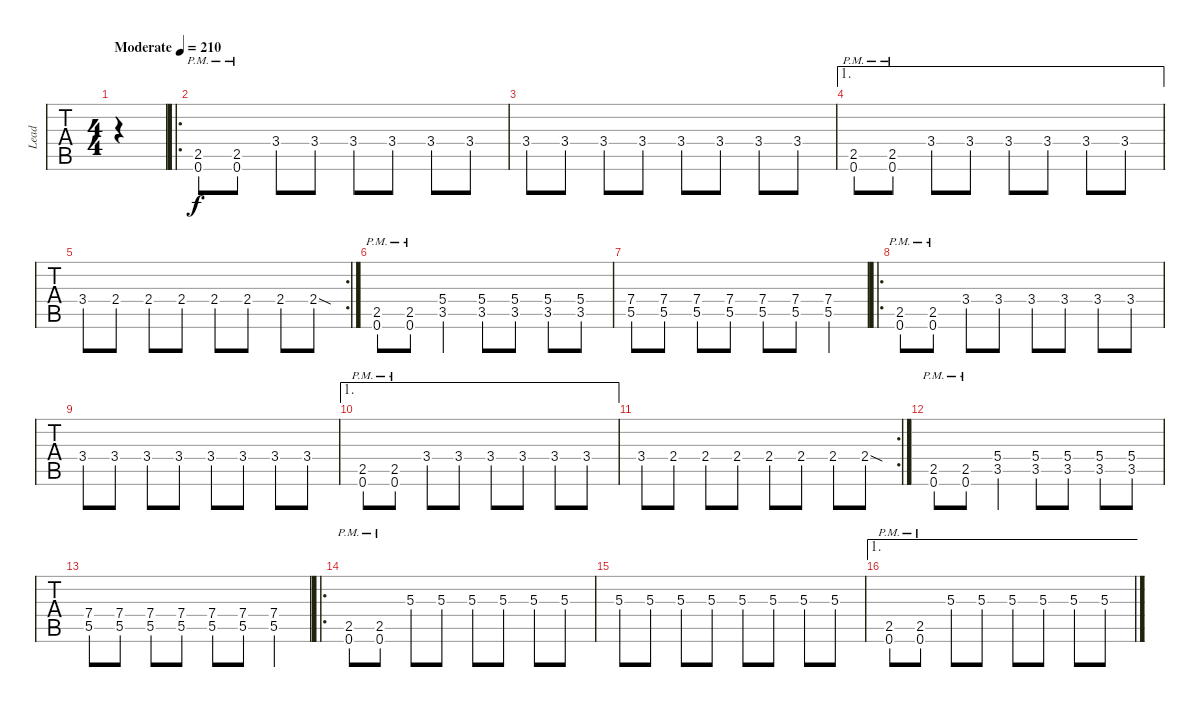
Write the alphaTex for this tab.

\track ("Lead" "Lead") {instrument distortionguitar}
\staff {tabs}
\tuning (B3 Gb3 D3 A2 E2 B1) {hide}
\ts (4 4)
\tempo (210 "Moderate")
\clef g2
\ks c
|
\ro
(2.5{pm} 0.6{pm}).8 (2.5{pm} 0.6{pm}).8 3.4.8 3.4.8 3.4.8 3.4.8 3.4.8 3.4.8 |
3.4.8 3.4.8 3.4.8 3.4.8 3.4.8 3.4.8 3.4.8 3.4.8 |
\ae 1
(2.5{pm} 0.6{pm}).8 (2.5{pm} 0.6{pm}).8 3.4.8 3.4.8 3.4.8 3.4.8 3.4.8 3.4.8 |
\rc 2
3.4.8 2.4.8 2.4.8 2.4.8 2.4.8 2.4.8 2.4.8 2.4{sod}.8 |
(2.5{pm} 0.6{pm}).8 (2.5{pm} 0.6{pm}).8 (5.4 3.5).4 (5.4 3.5).8 (5.4 3.5).8 (5.4 3.5).8 (5.4 3.5).8 |
(7.4 5.5).8 (7.4 5.5).8 (7.4 5.5).8 (7.4 5.5).8 (7.4 5.5).8 (7.4 5.5).8 (7.4 5.5).4 |
\ro
(2.5{pm} 0.6{pm}).8 (2.5{pm} 0.6{pm}).8 3.4.8 3.4.8 3.4.8 3.4.8 3.4.8 3.4.8 |
3.4.8 3.4.8 3.4.8 3.4.8 3.4.8 3.4.8 3.4.8 3.4.8 |
\ae 1
(2.5{pm} 0.6{pm}).8 (2.5{pm} 0.6{pm}).8 3.4.8 3.4.8 3.4.8 3.4.8 3.4.8 3.4.8 |
\rc 2
3.4.8 2.4.8 2.4.8 2.4.8 2.4.8 2.4.8 2.4.8 2.4{sod}.8 |
(2.5{pm} 0.6{pm}).8 (2.5{pm} 0.6{pm}).8 (5.4 3.5).4 (5.4 3.5).8 (5.4 3.5).8 (5.4 3.5).8 (5.4 3.5).8 |
(7.4 5.5).8 (7.4 5.5).8 (7.4 5.5).8 (7.4 5.5).8 (7.4 5.5).8 (7.4 5.5).8 (7.4 5.5).4 |
\ro
(2.5{pm} 0.6{pm}).8 (2.5{pm} 0.6{pm}).8 5.3.8 5.3.8 5.3.8 5.3.8 5.3.8 5.3.8 |
5.3.8 5.3.8 5.3.8 5.3.8 5.3.8 5.3.8 5.3.8 5.3.8 |
\ae 1
(2.5{pm} 0.6{pm}).8 (2.5{pm} 0.6{pm}).8 5.3.8 5.3.8 5.3.8 5.3.8 5.3.8 5.3.8
